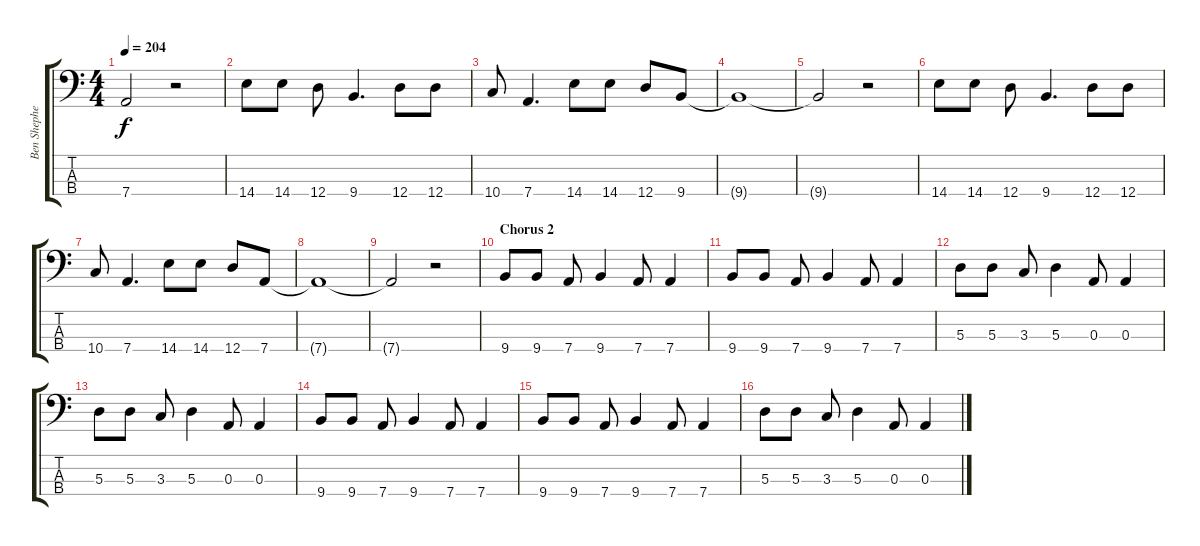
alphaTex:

\track ("Ben Shepherd - Bass" "Ben Shephe") {instrument electricbassfinger}
\staff {score tabs}
\tuning (G2 D2 A1 D1) {hide}
\ts (4 4)
\tempo 204
\clef f4
\ks c
7.4{t}.2{dy f} r.2 |
14.4.8 14.4.8 12.4.8 9.4.4{d} 12.4.8 12.4.8 |
10.4.8 7.4.4{d} 14.4.8 14.4.8 12.4.8 9.4.8 |
9.4{t}.1 |
9.4{t}.2 r.2 |
14.4.8 14.4.8 12.4.8 9.4.4{d} 12.4.8 12.4.8 |
10.4.8 7.4.4{d} 14.4.8 14.4.8 12.4.8 7.4.8 |
7.4{t}.1 |
7.4{t}.2 r.2 |
\section ("" "Chorus 2")
9.4.8 9.4.8 7.4.8 9.4.4 7.4.8 7.4.4 |
9.4.8 9.4.8 7.4.8 9.4.4 7.4.8 7.4.4 |
5.3.8 5.3.8 3.3.8 5.3.4 0.3.8 0.3.4 |
5.3.8 5.3.8 3.3.8 5.3.4 0.3.8 0.3.4 |
9.4.8 9.4.8 7.4.8 9.4.4 7.4.8 7.4.4 |
9.4.8 9.4.8 7.4.8 9.4.4 7.4.8 7.4.4 |
5.3.8 5.3.8 3.3.8 5.3.4 0.3.8 0.3.4
